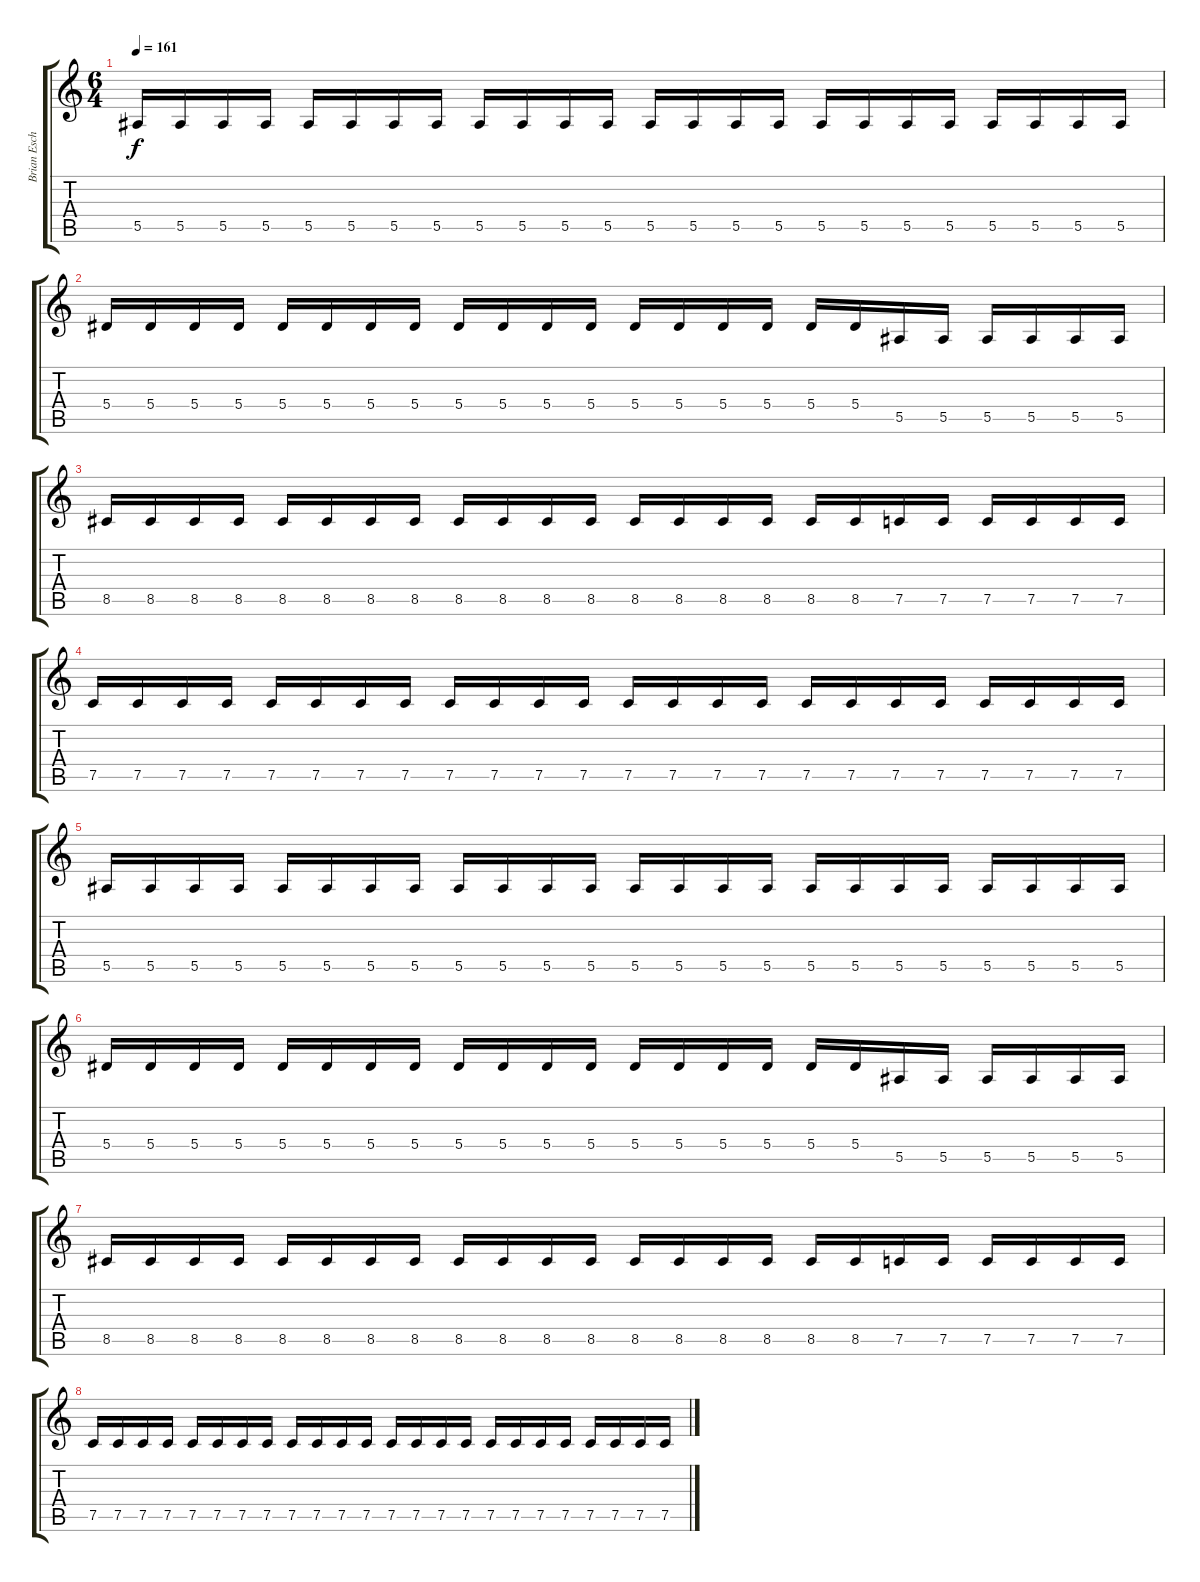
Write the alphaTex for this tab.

\track ("Brian Eschbach (Lead Guitar)" "Brian Esch") {instrument distortionguitar}
\staff {score tabs}
\tuning (C4 G3 Eb3 Bb2 F2 C2) {hide}
\ts (6 4)
\tempo 161
\clef g2
\ks c
5.5.16{dy f} 5.5.16 5.5.16 5.5.16 5.5.16 5.5.16 5.5.16 5.5.16 5.5.16 5.5.16 5.5.16 5.5.16 5.5.16 5.5.16 5.5.16 5.5.16 5.5.16 5.5.16 5.5.16 5.5.16 5.5.16 5.5.16 5.5.16 5.5.16 |
5.4.16 5.4.16 5.4.16 5.4.16 5.4.16 5.4.16 5.4.16 5.4.16 5.4.16 5.4.16 5.4.16 5.4.16 5.4.16 5.4.16 5.4.16 5.4.16 5.4.16 5.4.16 5.5.16 5.5.16 5.5.16 5.5.16 5.5.16 5.5.16 |
8.5.16 8.5.16 8.5.16 8.5.16 8.5.16 8.5.16 8.5.16 8.5.16 8.5.16 8.5.16 8.5.16 8.5.16 8.5.16 8.5.16 8.5.16 8.5.16 8.5.16 8.5.16 7.5.16 7.5.16 7.5.16 7.5.16 7.5.16 7.5.16 |
7.5.16 7.5.16 7.5.16 7.5.16 7.5.16 7.5.16 7.5.16 7.5.16 7.5.16 7.5.16 7.5.16 7.5.16 7.5.16 7.5.16 7.5.16 7.5.16 7.5.16 7.5.16 7.5.16 7.5.16 7.5.16 7.5.16 7.5.16 7.5.16 |
5.5.16 5.5.16 5.5.16 5.5.16 5.5.16 5.5.16 5.5.16 5.5.16 5.5.16 5.5.16 5.5.16 5.5.16 5.5.16 5.5.16 5.5.16 5.5.16 5.5.16 5.5.16 5.5.16 5.5.16 5.5.16 5.5.16 5.5.16 5.5.16 |
5.4.16 5.4.16 5.4.16 5.4.16 5.4.16 5.4.16 5.4.16 5.4.16 5.4.16 5.4.16 5.4.16 5.4.16 5.4.16 5.4.16 5.4.16 5.4.16 5.4.16 5.4.16 5.5.16 5.5.16 5.5.16 5.5.16 5.5.16 5.5.16 |
8.5.16 8.5.16 8.5.16 8.5.16 8.5.16 8.5.16 8.5.16 8.5.16 8.5.16 8.5.16 8.5.16 8.5.16 8.5.16 8.5.16 8.5.16 8.5.16 8.5.16 8.5.16 7.5.16 7.5.16 7.5.16 7.5.16 7.5.16 7.5.16 |
7.5.16 7.5.16 7.5.16 7.5.16 7.5.16 7.5.16 7.5.16 7.5.16 7.5.16 7.5.16 7.5.16 7.5.16 7.5.16 7.5.16 7.5.16 7.5.16 7.5.16 7.5.16 7.5.16 7.5.16 7.5.16 7.5.16 7.5.16 7.5.16
